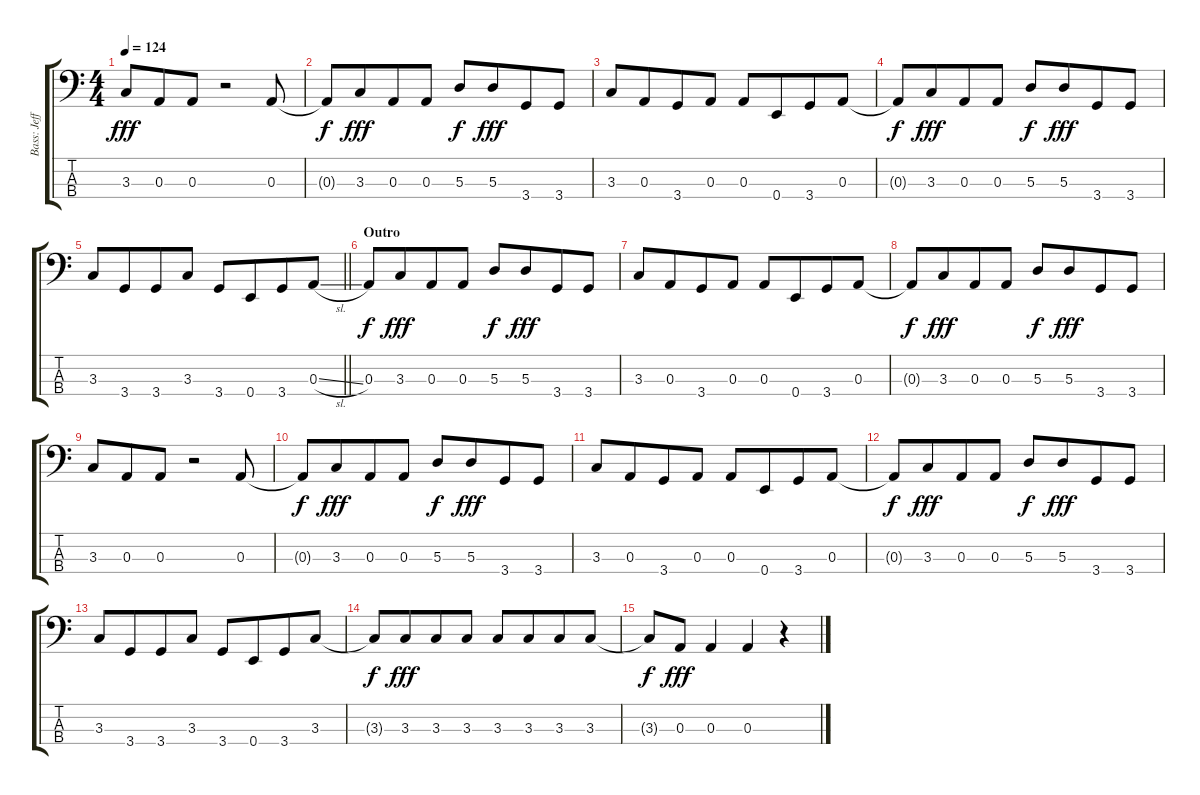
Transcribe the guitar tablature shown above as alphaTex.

\track ("Bass: Jeff" "Bass: Jeff") {instrument electricbassfinger}
\staff {score tabs}
\tuning (G2 D2 A1 E1) {hide}
\ts (4 4)
\tempo 124
\clef f4
\ks c
3.3.8{dy fff} 0.3.8{beam merge} 0.3.8 r.2 0.3.8 |
0.3{t}.8{dy f} 3.3.8{dy fff beam merge} 0.3.8 0.3.8 5.3.8{dy f} 5.3.8{dy fff beam merge} 3.4.8 3.4.8 |
3.3.8 0.3.8{beam merge} 3.4.8 0.3.8 0.3.8 0.4.8{beam merge} 3.4.8 0.3.8 |
0.3{t}.8{dy f} 3.3.8{dy fff beam merge} 0.3.8 0.3.8 5.3.8{dy f} 5.3.8{dy fff beam merge} 3.4.8 3.4.8 |
\barLineRight lightlight
3.3.8 3.4.8{beam merge} 3.4.8 3.3.8 3.4.8 0.4.8{beam merge} 3.4.8 0.3{sl}.8 |
\section ("" "Outro")
0.3.8{dy f} 3.3.8{dy fff beam merge} 0.3.8 0.3.8 5.3.8{dy f} 5.3.8{dy fff beam merge} 3.4.8 3.4.8 |
3.3.8 0.3.8{beam merge} 3.4.8 0.3.8 0.3.8 0.4.8{beam merge} 3.4.8 0.3.8 |
0.3{t}.8{dy f} 3.3.8{dy fff beam merge} 0.3.8 0.3.8 5.3.8{dy f} 5.3.8{dy fff beam merge} 3.4.8 3.4.8 |
3.3.8 0.3.8{beam merge} 0.3.8 r.2 0.3.8 |
0.3{t}.8{dy f} 3.3.8{dy fff beam merge} 0.3.8 0.3.8 5.3.8{dy f} 5.3.8{dy fff beam merge} 3.4.8 3.4.8 |
3.3.8 0.3.8{beam merge} 3.4.8 0.3.8 0.3.8 0.4.8{beam merge} 3.4.8 0.3.8 |
0.3{t}.8{dy f} 3.3.8{dy fff beam merge} 0.3.8 0.3.8 5.3.8{dy f} 5.3.8{dy fff beam merge} 3.4.8 3.4.8 |
3.3.8 3.4.8{beam merge} 3.4.8 3.3.8 3.4.8 0.4.8{beam merge} 3.4.8 3.3.8 |
3.3{t}.8{dy f} 3.3.8{dy fff beam merge} 3.3.8 3.3.8 3.3.8 3.3.8{beam merge} 3.3.8 3.3.8 |
3.3{t}.8{dy f} 0.3.8{dy fff} 0.3.4 0.3.4 r.4
